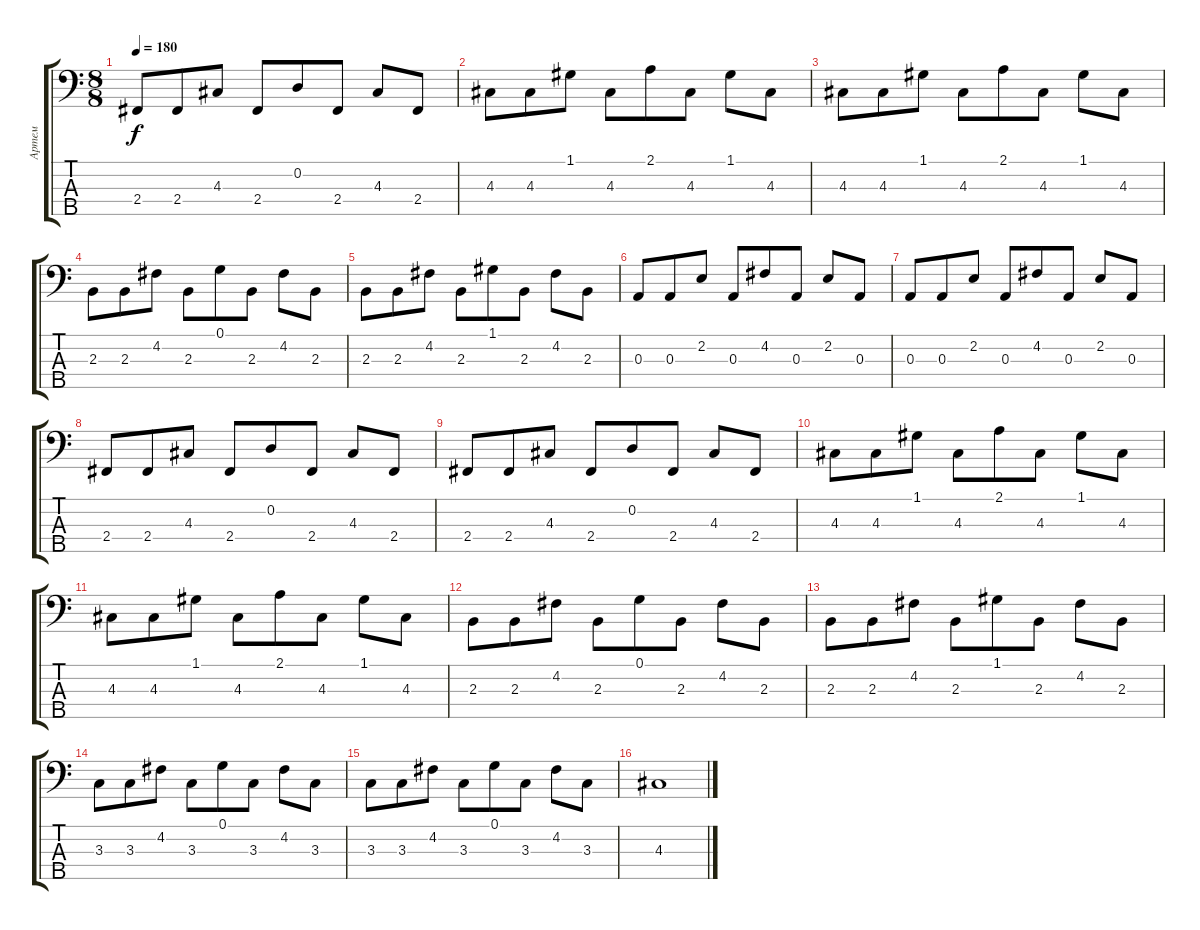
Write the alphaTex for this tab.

\track ("Артем" "Артем") {instrument electricbassfinger}
\staff {score tabs}
\tuning (G2 D2 A1 E1 B0) {hide}
\ts (8 8)
\tempo 180
\clef f4
\ks c
2.4.8{dy f} 2.4.8 4.3.8 2.4.8 0.2.8 2.4.8 4.3.8 2.4.8 |
4.3.8 4.3.8 1.1.8 4.3.8 2.1.8 4.3.8 1.1.8 4.3.8 |
4.3.8 4.3.8 1.1.8 4.3.8 2.1.8 4.3.8 1.1.8 4.3.8 |
2.3.8 2.3.8 4.2.8 2.3.8 0.1.8 2.3.8 4.2.8 2.3.8 |
2.3.8 2.3.8 4.2.8 2.3.8 1.1.8 2.3.8 4.2.8 2.3.8 |
0.3.8 0.3.8 2.2.8 0.3.8 4.2.8 0.3.8 2.2.8 0.3.8 |
0.3.8 0.3.8 2.2.8 0.3.8 4.2.8 0.3.8 2.2.8 0.3.8 |
2.4.8 2.4.8 4.3.8 2.4.8 0.2.8 2.4.8 4.3.8 2.4.8 |
2.4.8 2.4.8 4.3.8 2.4.8 0.2.8 2.4.8 4.3.8 2.4.8 |
4.3.8 4.3.8 1.1.8 4.3.8 2.1.8 4.3.8 1.1.8 4.3.8 |
4.3.8 4.3.8 1.1.8 4.3.8 2.1.8 4.3.8 1.1.8 4.3.8 |
2.3.8 2.3.8 4.2.8 2.3.8 0.1.8 2.3.8 4.2.8 2.3.8 |
2.3.8 2.3.8 4.2.8 2.3.8 1.1.8 2.3.8 4.2.8 2.3.8 |
3.3.8 3.3.8 4.2.8 3.3.8 0.1.8 3.3.8 4.2.8 3.3.8 |
3.3.8 3.3.8 4.2.8 3.3.8 0.1.8 3.3.8 4.2.8 3.3.8 |
4.3.1
